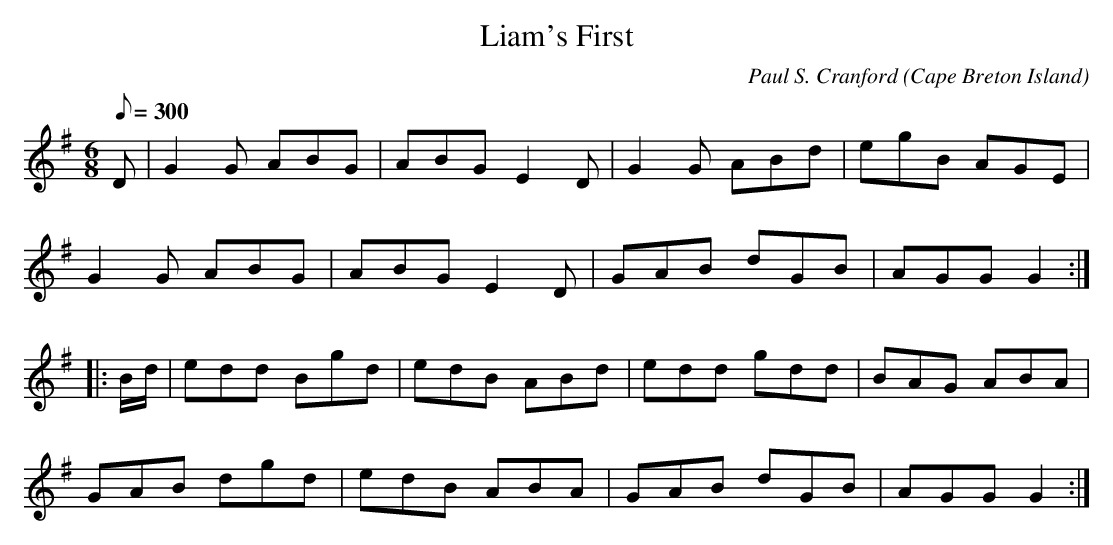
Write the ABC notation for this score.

X:1
T:Liam's First
C:Paul S. Cranford
O:Cape Breton Island
L:1/8
Q:300
M:6/8
K:G
D|G2 G ABG|ABG E2 D|G2 G ABd|egB AGE|
G2 G ABG|ABG E2 D|GAB dGB|AGG G2:|
|:B/d/|edd Bgd|edB ABd|edd gdd|BAG ABA|
GAB dgd|edB ABA|GAB dGB|AGG G2:|
